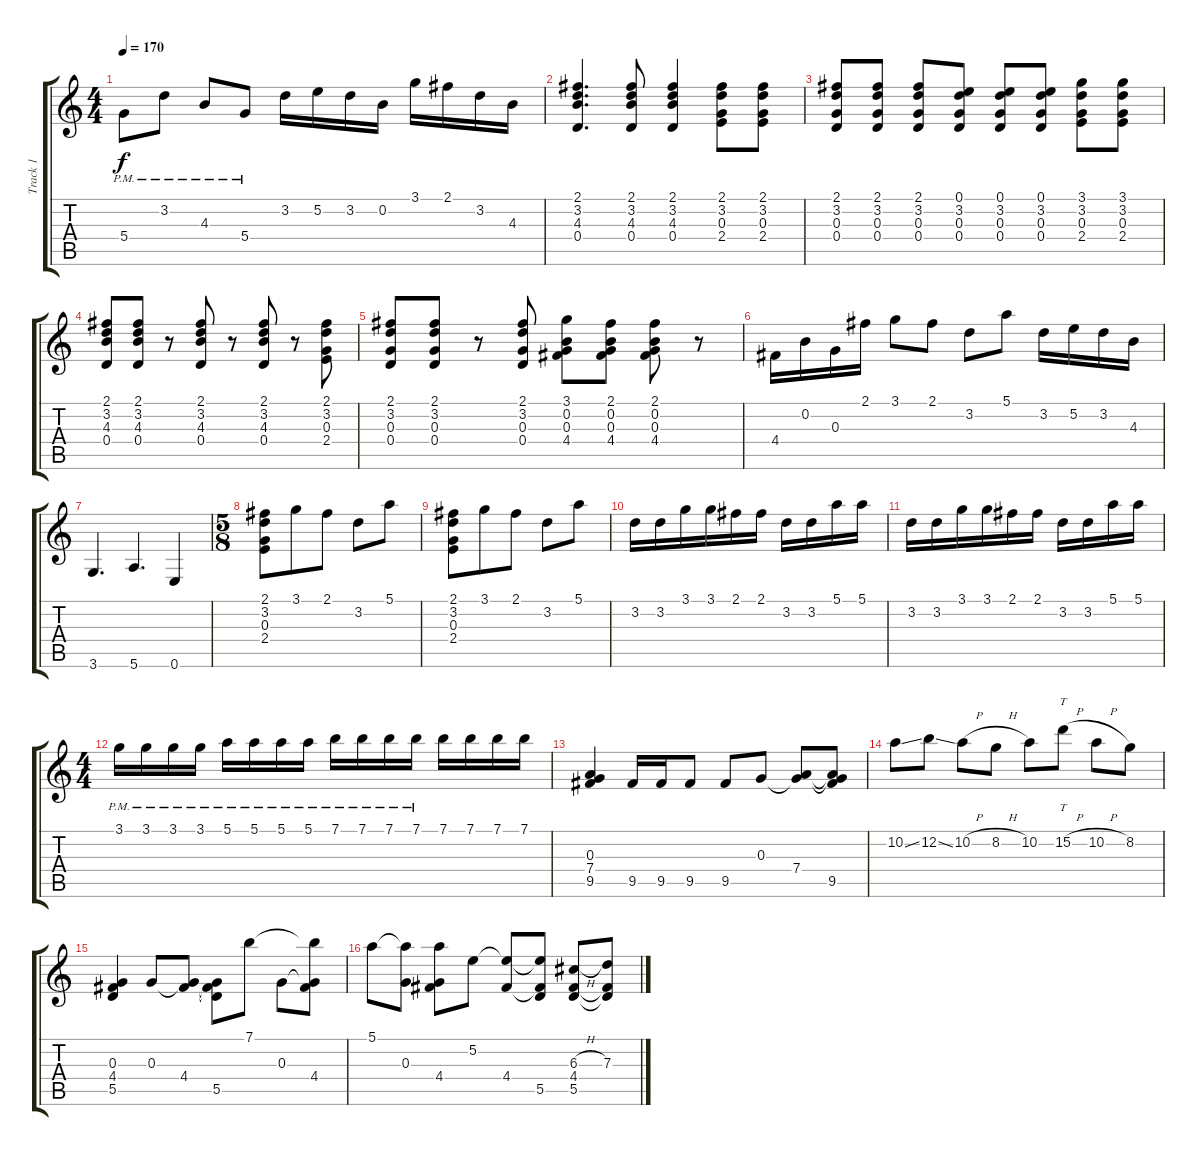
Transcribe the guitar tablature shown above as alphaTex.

\track ("Track 1" "Track 1") {instrument overdrivenguitar}
\staff {score tabs}
\tuning (E4 B3 G3 D3 A2 E2) {hide}
\ts (4 4)
\tempo 170
\clef g2
\ks c
5.4{pm}.8{dy f} 3.2{pm}.8 4.3{pm}.8 5.4{pm}.8 3.2.16 5.2.16 3.2.16 0.2.16 3.1.16 2.1.16 3.2.16 4.3.16 |
(2.1 3.2 4.3 0.4).4{d} (2.1 3.2 4.3 0.4).8 (2.1 3.2 4.3 0.4).4 (2.1 3.2 0.3 2.4).8 (2.1 3.2 0.3 2.4).8 |
(2.1 3.2 0.3 0.4).8 (2.1 3.2 0.3 0.4).8 (2.1 3.2 0.3 0.4).8 (0.1 3.2 0.3 0.4).8 (0.1 3.2 0.3 0.4).8 (0.1 3.2 0.3 0.4).8 (3.1 3.2 0.3 2.4).8 (3.1 3.2 0.3 2.4).8 |
(2.1 3.2 4.3 0.4).8 (2.1 3.2 4.3 0.4).8 r.8 (2.1 3.2 4.3 0.4).8 r.8 (2.1 3.2 4.3 0.4).8 r.8 (2.1 3.2 0.3 2.4).8 |
(2.1 3.2 0.3 0.4).8 (2.1 3.2 0.3 0.4).8 r.8 (2.1 3.2 0.3 0.4).8 (3.1 0.2 0.3 4.4).8 (2.1 0.2 0.3 4.4).8 (2.1 0.2 0.3 4.4).8 r.8 |
4.4.16 0.2.16 0.3.16 2.1.16 3.1.8 2.1.8 3.2.8 5.1.8 3.2.16 5.2.16 3.2.16 4.3.16 |
3.6.4{d} 5.6.4{d} 0.6.4 |
\ts (5 8)
(2.1 3.2 0.3 2.4).8 3.1.8 2.1.8 3.2.8 5.1.8 |
(2.1 3.2 0.3 2.4).8 3.1.8 2.1.8 3.2.8 5.1.8 |
3.2.16 3.2.16 3.1.16 3.1.16 2.1.16 2.1.16 3.2.16 3.2.16 5.1.16 5.1.16 |
3.2.16 3.2.16 3.1.16 3.1.16 2.1.16 2.1.16 3.2.16 3.2.16 5.1.16 5.1.16 |
\ts (4 4)
3.1{pm}.16 3.1{pm}.16 3.1{pm}.16 3.1{pm}.16 5.1{pm}.16 5.1{pm}.16 5.1{pm}.16 5.1{pm}.16 7.1{pm}.16 7.1{pm}.16 7.1{pm}.16 7.1{pm}.16 7.1.16 7.1.16 7.1.16 7.1.16 |
(0.3 7.4 9.5).4 9.5.16 9.5.16 9.5.8 9.5.8 0.3.8 (0.3{t} 7.4).8 (0.3{t} 7.4{t} 9.5).8 |
10.2{ss}.8 12.2{ss}.8 10.2{h}.8 8.2{h}.8 10.2.8 15.2{h}.8{tt} 10.2{h}.8 8.2.8 |
(0.3 4.4 5.5).4 0.3.8 (0.3{t} 4.4).8 (0.3{t} 4.4{t} 5.5).8 7.1.8 0.3.8 (7.1{t} 0.3{t} 4.4).8 |
5.1.8 (5.1{t} 0.3).8 (5.1{t} 0.3{t} 4.4).8 5.2.8 (5.2{t} 4.4).8 (5.2{t} 4.4{t} 5.5).8 (6.3{h} 4.4 5.5).8 (7.3 4.4{t} 5.5{t}).8
